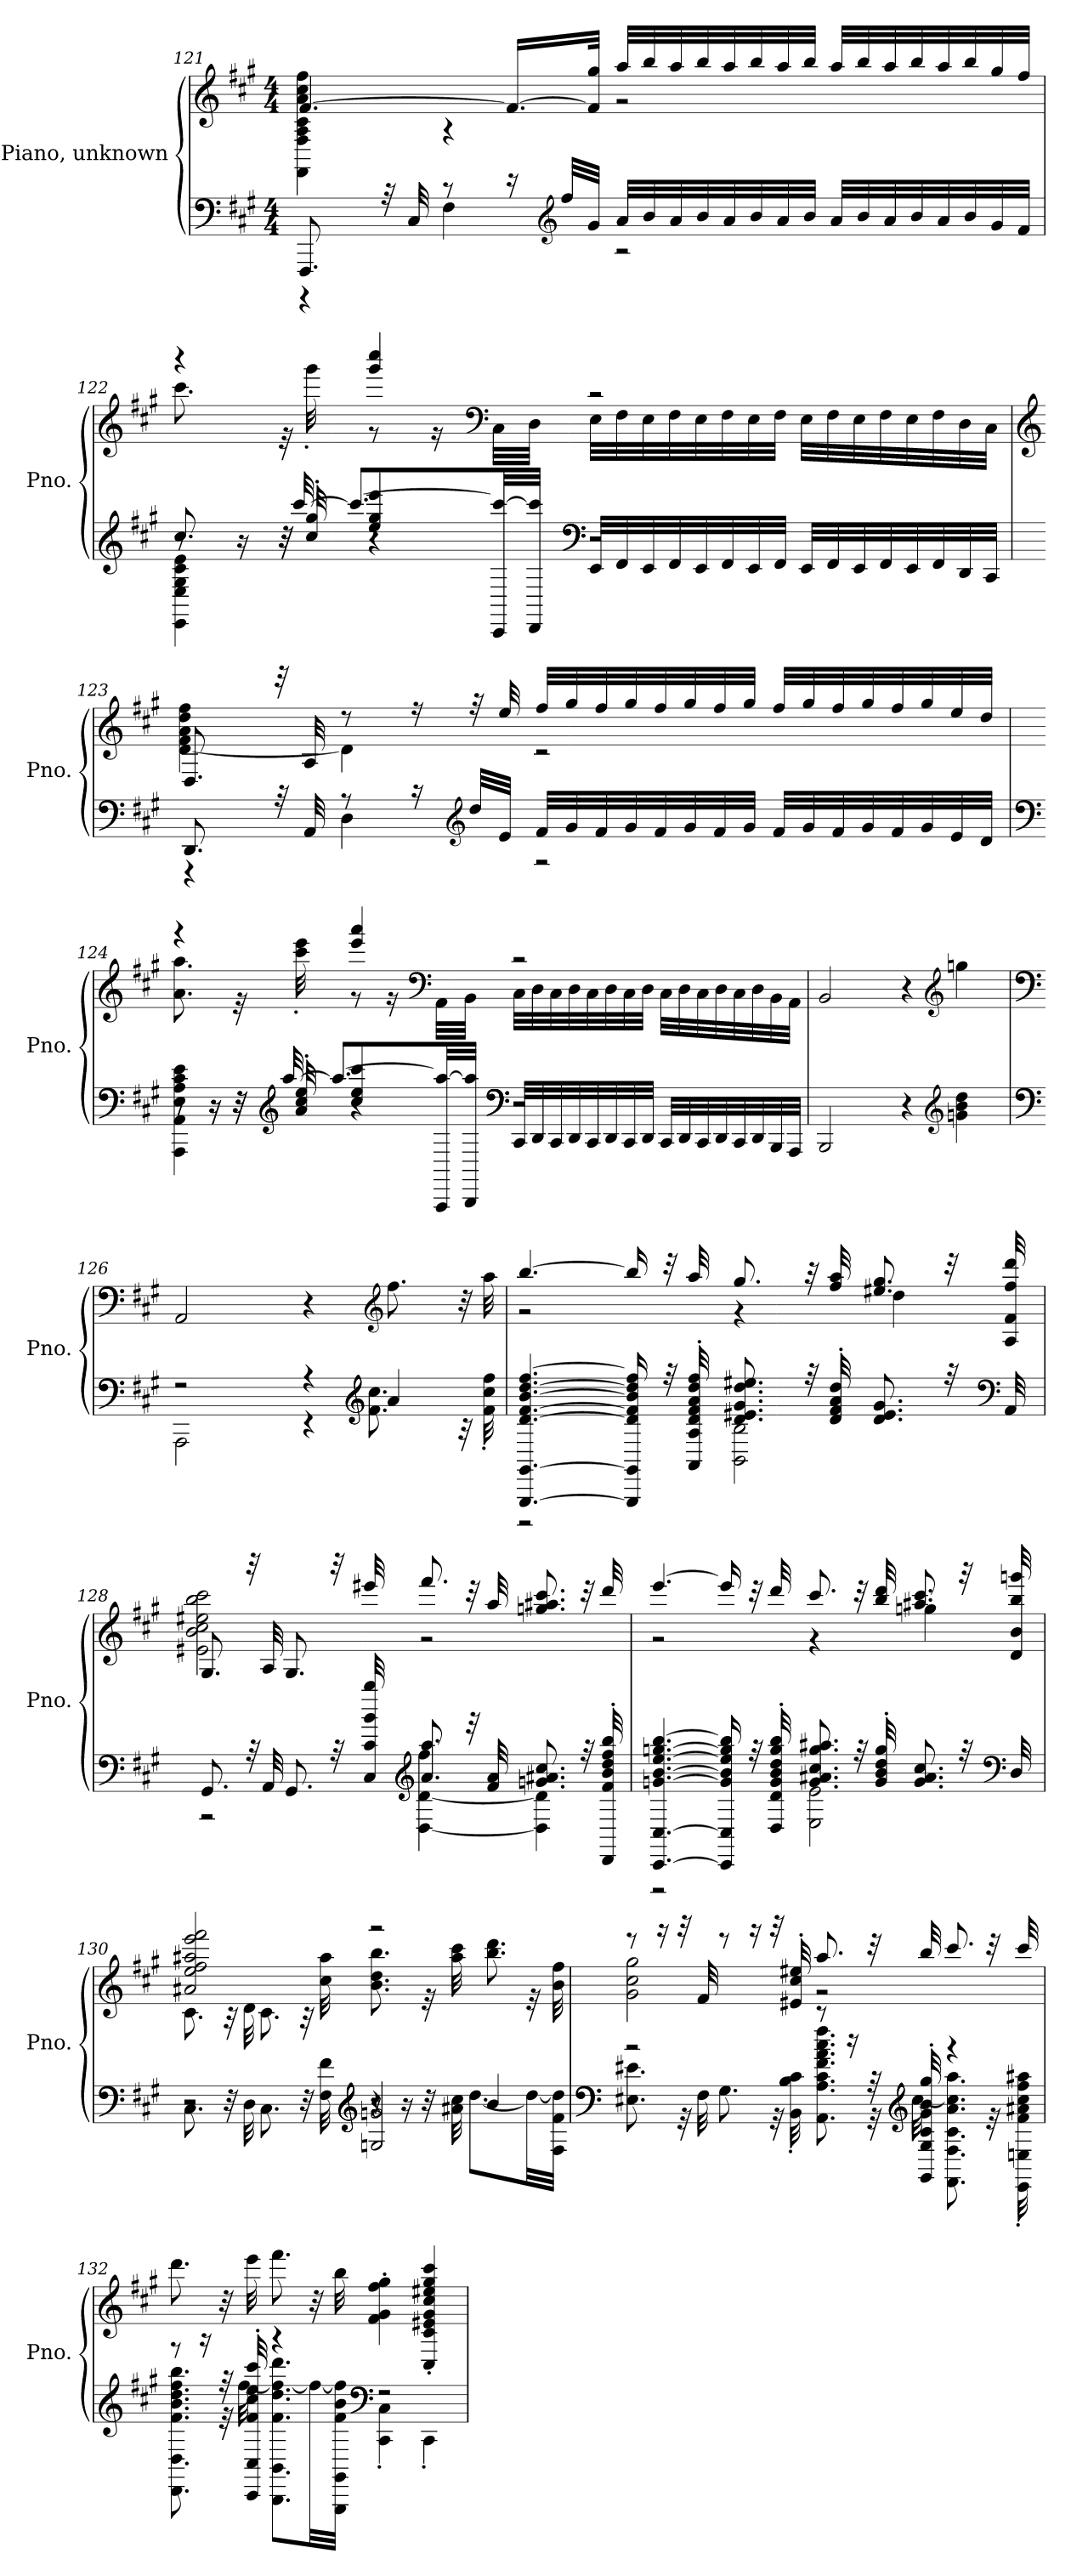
**kern	**kern
*part1	*part1
*staff2	*staff1
*I"Piano, unknown	*
*I'Pno.	*
!!LO:PB:g=z
*clefF4	*clefG2
*k[f#c#g#]	*k[f#c#g#]
*M4/4	*M4/4
=121	=121
*^	*^
8.FFF#/	4r	[4.f#/	4FF#\ 4F#\ 4A\ 4c#\ 4a\ 4cc#\ 4ff#\
32r	.	.	.
32C#/	.	.	.
8r	4F#\	.	4r
16r	.	16.f#/LL_	.
*clefG2	*	*	*
32ff#/LLL	.	.	.
32g#/JJJ	.	32f#/] 32gg#/JJk	.
32a/LLL	2r	32aa/LLL	2r
32b/	.	32bb/	.
32a/	.	32aa/	.
32b/	.	32bb/	.
32a/	.	32aa/	.
32b/	.	32bb/	.
32a/	.	32aa/	.
32b/JJJ	.	32bb/JJJ	.
32a/LLL	.	32aa/LLL	.
32b/	.	32bb/	.
32a/	.	32aa/	.
32b/	.	32bb/	.
32a/	.	32aa/	.
32b/	.	32bb/	.
32g#/	.	32gg#/	.
32f#/JJJ	.	32ff#/JJJ	.
!!LO:LB:g=z	!!
=122	=122	=122	=122
*	*^	*	*
8r	4EE\ 4E\ 4G#\ 4c#\ 4e\	8.cc#/	4r	8.ccc#\
16r	.	.	.	.
32r	.	32r	.	32r
32cc#/' 32gg#/'	.	[32ccc#/	.	32ggg#'\
4ee/ 4gg#/ 4eee/	4r	8.ccc#/L_	4ggg#/ 4cccc#/	8r
.	.	.	.	16r
*	*	*	*clefF4	*
.	.	32CC#/ 32ccc#/_LL	.	32C#\LLL
.	.	32DD/ 32ccc#/]JJJ	.	32D\JJJ
*clefF4	*	*	*	*
2r	2r	32EE/LLL	2r	32E\LLL
.	.	32FF#/	.	32F#\
.	.	32EE/	.	32E\
.	.	32FF#/	.	32F#\
.	.	32EE/	.	32E\
.	.	32FF#/	.	32F#\
.	.	32EE/	.	32E\
.	.	32FF#/JJJ	.	32F#\JJJ
.	.	32EE/LLL	.	32E\LLL
.	.	32FF#/	.	32F#\
.	.	32EE/	.	32E\
.	.	32FF#/	.	32F#\
.	.	32EE/	.	32E\
.	.	32FF#/	.	32F#\
.	.	32DD/	.	32D\
.	.	32CC#/JJJ	.	32C#\JJJ
*v	*v	*v	*	*
!!LO:LB:g=z	!!
=123	=123	=123
*	*clefG2	*
*^	*	*
8.DD/	4r	8.D/	[4d\ 4f#\ 4a\ 4dd\ 4ff#\
32r	.	32r	.
32AA/	.	32A/	.
8r	4D\	8r	4d\]
16r	.	16r	.
*clefG2	*	*	*
32dd/LLL	.	32r	.
32e/JJJ	.	32ee/	.
32f#/LLL	2r	32ff#/LLL	2r
32g#/	.	32gg#/	.
32f#/	.	32ff#/	.
32g#/	.	32gg#/	.
32f#/	.	32ff#/	.
32g#/	.	32gg#/	.
32f#/	.	32ff#/	.
32g#/JJJ	.	32gg#/JJJ	.
32f#/LLL	.	32ff#/LLL	.
32g#/	.	32gg#/	.
32f#/	.	32ff#/	.
32g#/	.	32gg#/	.
32f#/	.	32ff#/	.
32g#/	.	32gg#/	.
32e/	.	32ee/	.
32d/JJJ	.	32dd/JJJ	.
*v	*v	*	*
!!LO:LB:g=z	!!
=124	=124	=124
*clefF4	*	*
*^	*	*
*	*^	*	*
8r	4AAA\ 4AA\ 4E\ 4A\ 4c#\ 4e\	8r	4r	8.a\ 8.aa\
16r	.	16r	.	.
32r	.	32r	.	32r
*clefG2	*	*	*	*
32a/' 32cc#/' 32ee/'	.	[32aa/	.	32ccc#\' 32eee\'
4cc#/ 4ee/ 4ccc#/	4r	8.aa/L_	4eee/ 4aaa/	8r
.	.	.	.	16r
*	*	*	*clefF4	*
.	.	32AAA/ 32aa/_LL	.	32AA\LLL
.	.	32BBB/ 32aa/]JJJ	.	32BB\JJJ
*clefF4	*	*	*	*
2r	2r	32CC#/LLL	2r	32C#\LLL
.	.	32DD/	.	32D\
.	.	32CC#/	.	32C#\
.	.	32DD/	.	32D\
.	.	32CC#/	.	32C#\
.	.	32DD/	.	32D\
.	.	32CC#/	.	32C#\
.	.	32DD/JJJ	.	32D\JJJ
.	.	32CC#/LLL	.	32C#\LLL
.	.	32DD/	.	32D\
.	.	32CC#/	.	32C#\
.	.	32DD/	.	32D\
.	.	32CC#/	.	32C#\
.	.	32DD/	.	32D\
.	.	32BBB/	.	32BB\
.	.	32AAA/JJJ	.	32AA\JJJ
*v	*v	*v	*	*
*	*v	*v
=125	=125
2BBB/	2BB/
4r	4r
*clefG2	*clefG2
4gn\ 4b\ 4dd\	4ggn\
!!LO:LB:g=z
=126	=126
*clefF4	*clefF4
*^	*
2r	2AAA\	2AA/
4r	4r	4r
*clefG2	*	*clefG2
4a/	8.f#\ 8.cc#\	8.ff#\
.	32r	32r
.	32f#\' 32cc#\' 32ff#\'	32aa\
=127	=127	=127
*	*	*^
[4.GGG#/ [4.GG#/ [4.d/ [4.f#/ [4.b/ [4.dd/ [4.ff#/	2r	[4.bb/	2r
16GGG#/] 16GG#/] 16d/] 16f#/] 16b/] 16dd/] 16ff#/]	.	16bb/]	.
32r	.	32r	.
32AA/' 32A/' 32d/' 32f#/' 32a/' 32dd/' 32ff#/'	.	32aa/	.
8.d/ 8.e#X/ 8.g#/ 8.dd/ 8.ee#X/	2BB\ 2B\	8.gg#/	4r
32r	.	32r	.
32d/' 32f#/' 32a/' 32dd/'	.	32ff#/ 32aa/	.
8.d/ 8.e#/ 8.g#/	.	8.ee#X/ 8.gg#/	4dd\
32r	.	32r	.
*clefF4	*	*	*
32AA/	.	32A/ 32f#/ 32ff#/ 32ddd/	.
!!LO:LB:g=z	!!
=128	=128	=128	=128
8.GG#/	2r	8.G#/	2e#X\ 2b\ 2cc#\ 2ee#X\ 2bb\ 2ccc#\
32r	.	32r	.
32AA/	.	32A/	.
8.GG#/	.	8.G#/	.
32r	.	32r	.
32C#/ 32c#/ 32b/ 32bb/	.	32eee#X/	.
*clefG2	*	*	*
8.a/ 8.aa/	[4D\ [4d\ 4ff#\	8.fff#/	2r
32r	.	32r	.
32f#/ 32a/	.	32aa/	.
8.gn/ 8.a#X/ 8.cc#/	4D\] 4d\]	8.ggn/ 8.aa#X/ 8.ccc#/	.
32r	.	32r	.
32DD/' 32f#/' 32b/' 32dd/' 32ff#/' 32bb/'	.	32ddd/	.
=129	=129	=129	=129
[4.CC#/ [4.C#/ [4.gn/ [4.b/ [4.ee/ [4.ggn/ [4.bb/	2r	[4.eee/	2r
16CC#/] 16C#/] 16g/] 16b/] 16ee/] 16gg/] 16bb/]	.	16eee/]	.
32r	.	32r	.
32D/' 32d/' 32g/' 32b/' 32dd/' 32gg/' 32bb/'	.	32ddd/	.
8.g/ 8.a#X/ 8.cc#/ 8.gg/ 8.aa#X/	2E\ 2e\	8.ccc#/	4r
32r	.	32r	.
32g/' 32b/' 32dd/' 32gg/'	.	32bb/ 32ddd/	.
8.g/ 8.a#/ 8.cc#/	.	8.aa#X/ 8.ccc#/	4ggn\
32r	.	32r	.
*clefF4	*	*	*
32D/	.	32d/ 32b/ 32bb/ 32gggn/	.
!!LO:PB:g=z	!!
=130	=130	=130	=130
*	*^	*	*
2r	8.C#\	2r	2a#X/ 2ee/ 2ff#/ 2aa#X/ 2eee/ 2fff#/	8.c#\
.	32r	.	.	32r
.	32D\	.	.	32d\
.	8.C#\	.	.	8.c#\
.	32r	.	.	32r
.	32F#\ 32f#\	.	.	32cc#\ 32aa#\
*clefG2	*	*	*	*
4r	8r	2Gn/ 2gn/	2r	8.b\ 8.dd\ 8.bb\
.	16r	.	.	.
.	32r	.	.	32r
.	32a#X\ 32cc#\	.	.	32aa#\ 32ccc#\
4b/	[8.dd\L	.	.	8.bb\ 8.ddd\
.	32dd\LL_	.	.	32r
.	32F#\ 32f#\ 32dd\]JJJ	.	.	32b\ 32ff#\
*v	*v	*v	*	*
!!LO:LB:g=z	!!
=131	=131	=131
*clefF4	*	*
*^	*	*
2r	8.E#X\ 8.e#X\	8r	2g#\ 2cc#\ 2gg#\
.	.	16r	.
.	32r	32r	.
.	32F#\	32f#/	.
.	8.G#\	8r	.
.	.	16r	.
.	32r	32r	.
.	32BB\' 32B\' 32c#\'	32e#X/' 32cc#/' 32ee#X/'	.
8r	8.AA\ 8.A\ 8.c#\ 8.f#\ 8.a\ 8.cc#\ 8.ff#\	8.aa/	2r
16r	.	.	.
32r	32r	32r	.
*clefG2	*	*	*
32GG#/' 32G#/' 32c#/' 32g#/' 32b/' 32gg#/'	[32cc#\	32bb/	.
4r	8.FF#\ 8.F#\ 8.c#\ 8.a\ 8.cc#\] 8.aa\	8.ccc#/	.
.	32r	32r	.
.	32EE\' 32En\' 32f#\' 32a#X\' 32cc#\' 32ff#\' 32aa#X\'	32ccc#/	.
*	*	*v	*v
=132	=132	=132
8r	8.DD\ 8.D\ 8.f#\ 8.b\ 8.dd\ 8.ff#\ 8.bb\	8.ddd\
16r	.	.
32r	32r	32r
32CC#/' 32C#/' 32f#/' 32cc#/' 32ee/' 32ccc#/'	[32ff#\	32eee\
4r	8.BBB\ 8.BB\ 8.f#\ 8.dd\ 8.ff#\_ 8.ddd\L	8.fff#\
.	32ff#\LL_	32r
.	32GGG#\ 32GG#\ 32f#\ 32b\ 32ff#\]JJJ	32bb\
*clefF4	*	*
2r	4CC#\' 4C#\'	4f#\' 4g#\' 4ff#\' 4gg#\'
.	4CC#'\	4C#/' 4c#/' 4e#X/' 4g#/' 4cc#/' 4ee#X/' 4gg#/' 4ccc#/'
*v	*v	*
=	=
*-	*-
